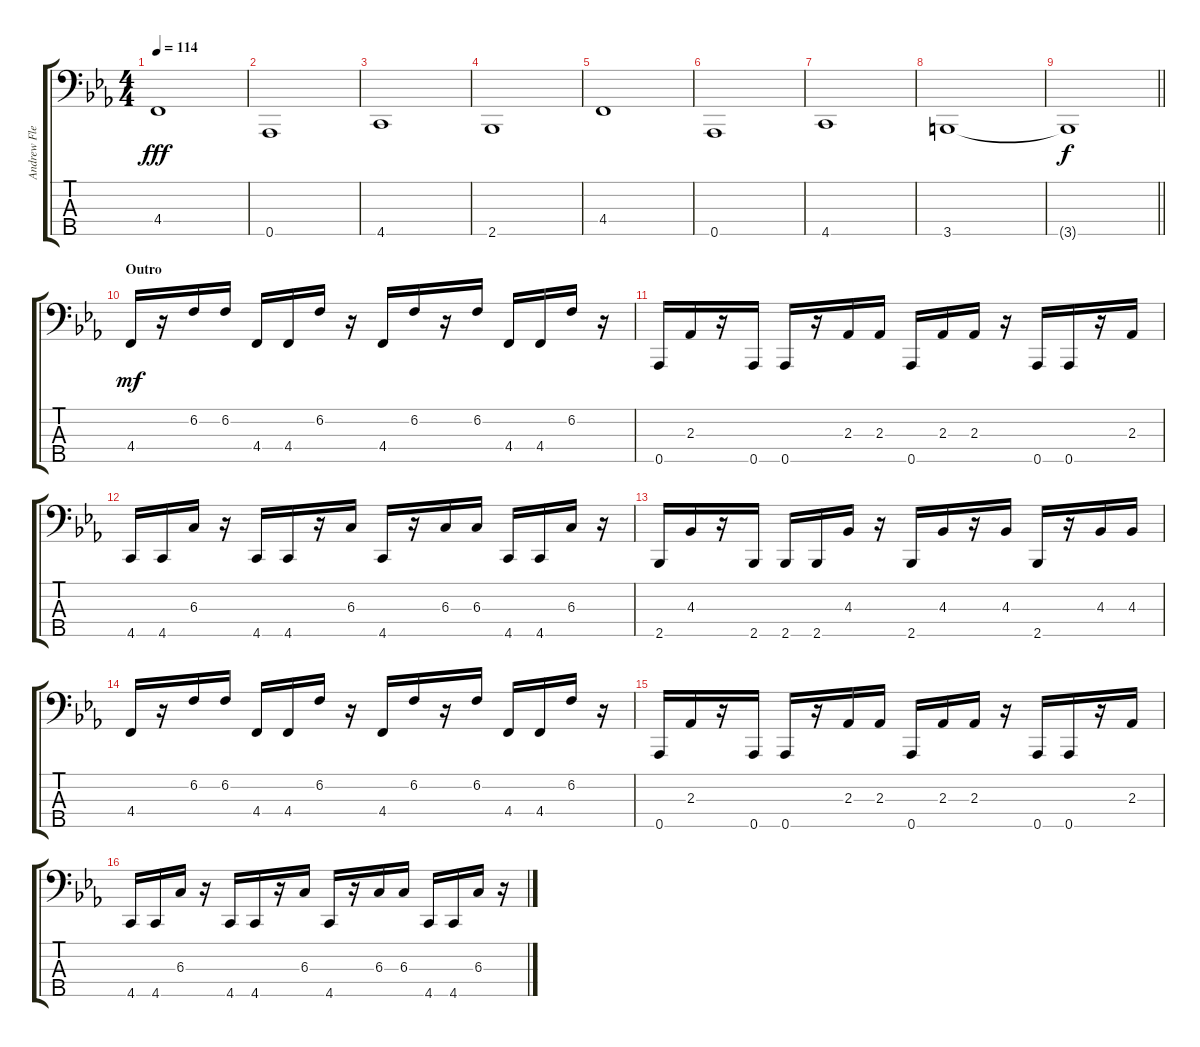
\track ("Andrew Flechter(Synth Bass)" "Andrew Fle") {instrument synthbass2}
\staff {score tabs}
\tuning (E2 B1 Gb1 Db1 Ab0) {hide}
\ts (4 4)
\tempo 114
\clef f4
\ks eb
4.4.1{dy fff} |
0.5.1 |
4.5.1 |
2.5.1 |
4.4.1 |
0.5.1 |
4.5.1 |
3.5.1 |
\barLineRight lightlight
3.5{t}.1{dy f} |
\section ("" "Outro")
4.4.16{dy mf} r.16 6.2.16 6.2.16 4.4.16 4.4.16 6.2.16 r.16 4.4.16 6.2.16 r.16 6.2.16 4.4.16 4.4.16 6.2.16 r.16 |
0.5.16 2.3.16 r.16 0.5.16 0.5.16 r.16 2.3.16 2.3.16 0.5.16 2.3.16 2.3.16 r.16 0.5.16 0.5.16 r.16 2.3.16 |
4.5.16 4.5.16 6.3.16 r.16 4.5.16 4.5.16 r.16 6.3.16 4.5.16 r.16 6.3.16 6.3.16 4.5.16 4.5.16 6.3.16 r.16 |
2.5.16 4.3.16 r.16 2.5.16 2.5.16 2.5.16 4.3.16 r.16 2.5.16 4.3.16 r.16 4.3.16 2.5.16 r.16 4.3.16 4.3.16 |
4.4.16 r.16 6.2.16 6.2.16 4.4.16 4.4.16 6.2.16 r.16 4.4.16 6.2.16 r.16 6.2.16 4.4.16 4.4.16 6.2.16 r.16 |
0.5.16 2.3.16 r.16 0.5.16 0.5.16 r.16 2.3.16 2.3.16 0.5.16 2.3.16 2.3.16 r.16 0.5.16 0.5.16 r.16 2.3.16 |
4.5.16 4.5.16 6.3.16 r.16 4.5.16 4.5.16 r.16 6.3.16 4.5.16 r.16 6.3.16 6.3.16 4.5.16 4.5.16 6.3.16 r.16
